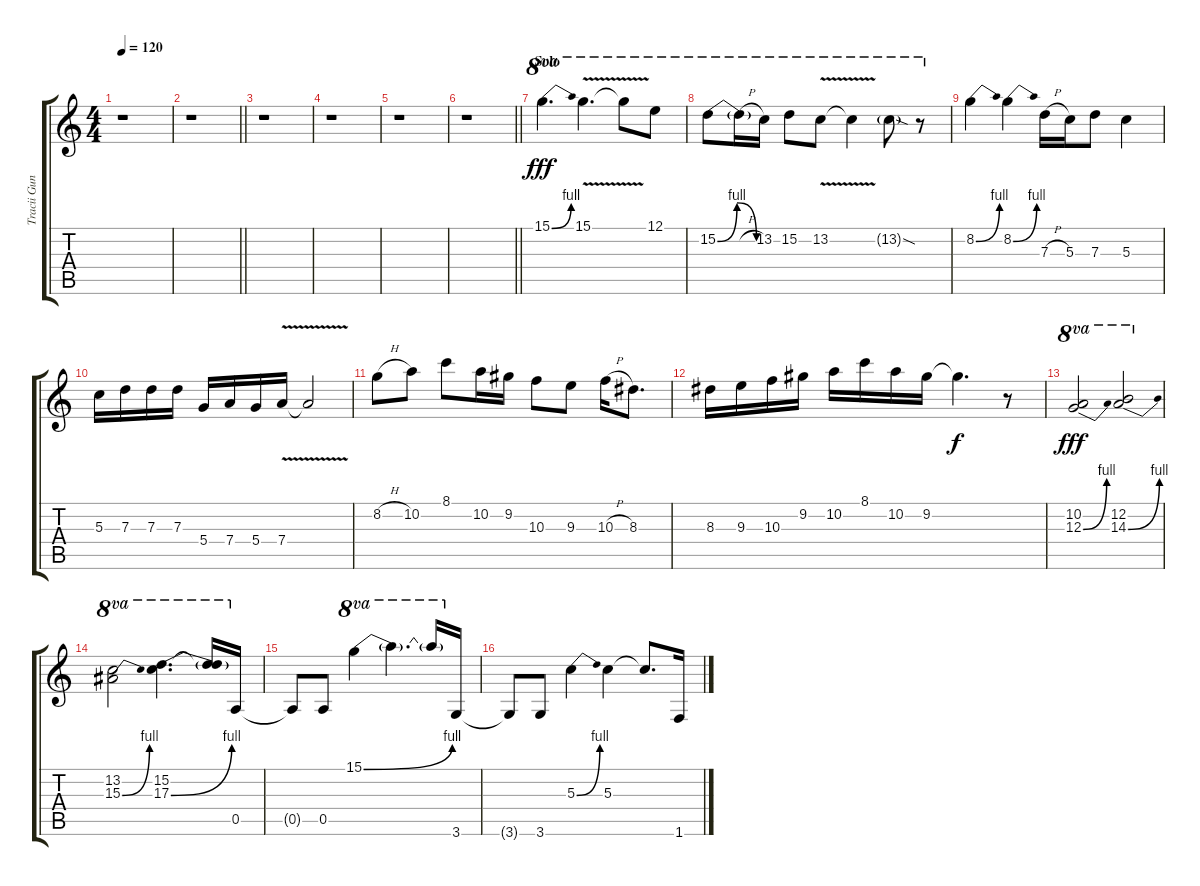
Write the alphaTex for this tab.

\track ("Tracii Guns Solo" "Tracii Gun") {instrument distortionguitar}
\staff {score tabs}
\tuning (E4 B3 G3 D3 A2 E2) {hide}
\ts (4 4)
\tempo 120
\clef g2
\ks c
r.1{dy fff} |
\barLineRight lightlight
r.1 |
r.1 |
r.1 |
r.1 |
\barLineRight lightlight
r.1 |
\section ("" "Solo")
15.1{be (bend 0 0 60 4)}.4{d ot 8va} 15.1{v}.4{d ot 8va} 15.1{t}.8{ot 8va} 12.1.8{ot 8va} |
15.2{be (bendrelease 0 0 20 4 45 4 60 0)}.8{ot 8va} 15.2{h t}.16{ot 8va} 13.2.16{ot 8va} 15.2.8{ot 8va} 13.2{v}.8{ot 8va} 13.2{t}.4{ot 8va} 13.2{sod g}.8{ot 8va} r.8{ot 8va} |
8.2{be (bend 0 0 60 4)}.4 8.2{be (bend 0 0 60 4)}.4 7.3{h}.16 5.3.16 7.3.8 5.3.4 |
5.3.16 7.3.16 7.3.16 7.3.16 5.4.16 7.4.16 5.4.16 7.4{v}.16 7.4{t}.2 |
8.2{h}.8 10.2.8 8.1.8 10.2.16 9.2.16 10.3.8 9.3.8 10.3{h}.16 8.3.8{d} |
8.3.16 9.3.16 10.3.16 9.2.16 10.2.16 8.1.16 10.2.16 9.2.16 9.2{t}.4{d dy f} r.8 |
(10.2 12.3{be (bend 0 0 60 4)}).2{ot 8va dy fff} (12.2 14.3{be (bend 0 0 60 4)}).2{ot 8va} |
(13.2 15.3{be (bend 0 0 60 4)}).2{ot 8va} (15.2 17.3{be (bend 0 0 60 4)}).4{d ot 8va} (15.2{t} 17.3{t}).16{ot 8va} 0.5.16 |
0.5{t}.8 0.5.8 15.1{be (bend 0 0 60 4)}.4{ot 8va} 15.1{t}.4{d ot 8va} 15.1{t}.16{ot 8va} 3.6.16 |
3.6{t}.8 3.6.8 5.3{be (bend 0 0 60 4)}.4 5.3.4 5.3{t}.8{d} 1.6.16
